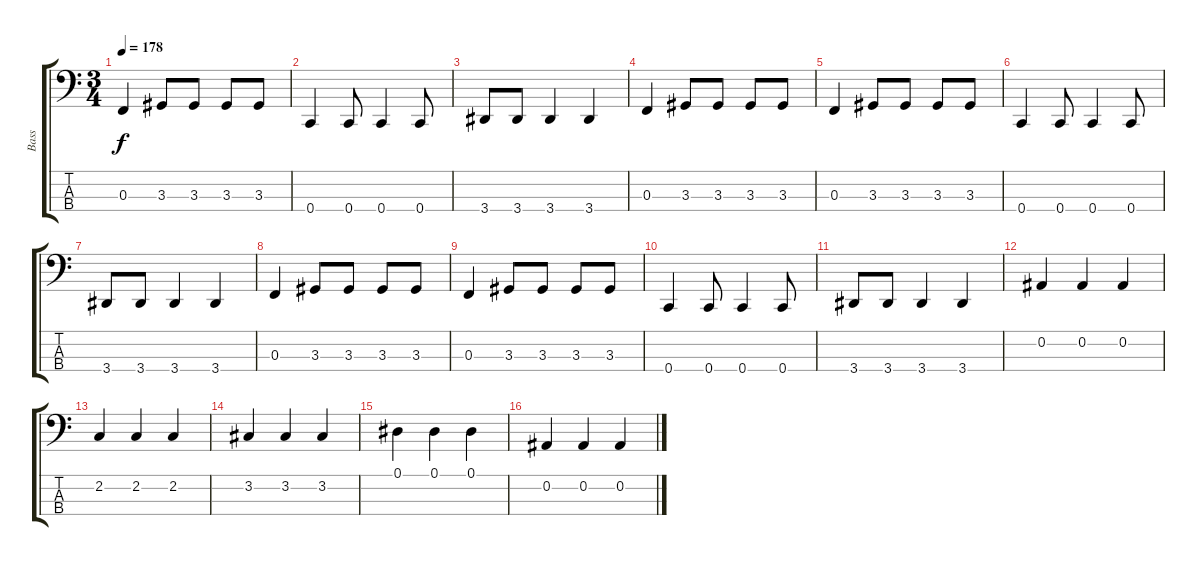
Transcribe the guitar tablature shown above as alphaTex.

\track ("Bass" "Bass") {instrument electricbassfinger}
\staff {score tabs}
\tuning (Eb2 Bb1 F1 C1) {hide}
\ts (3 4)
\tempo 178
\clef f4
\ks c
0.3.4{dy f} 3.3.8 3.3.8 3.3.8 3.3.8 |
0.4.4 0.4.8 0.4.4 0.4.8 |
3.4.8 3.4.8 3.4.4 3.4.4 |
0.3.4 3.3.8 3.3.8 3.3.8 3.3.8 |
0.3.4 3.3.8 3.3.8 3.3.8 3.3.8 |
0.4.4 0.4.8 0.4.4 0.4.8 |
3.4.8 3.4.8 3.4.4 3.4.4 |
0.3.4 3.3.8 3.3.8 3.3.8 3.3.8 |
0.3.4 3.3.8 3.3.8 3.3.8 3.3.8 |
0.4.4 0.4.8 0.4.4 0.4.8 |
3.4.8 3.4.8 3.4.4 3.4.4 |
0.2.4 0.2.4 0.2.4 |
2.2.4 2.2.4 2.2.4 |
3.2.4 3.2.4 3.2.4 |
0.1.4 0.1.4 0.1.4 |
0.2.4 0.2.4 0.2.4
